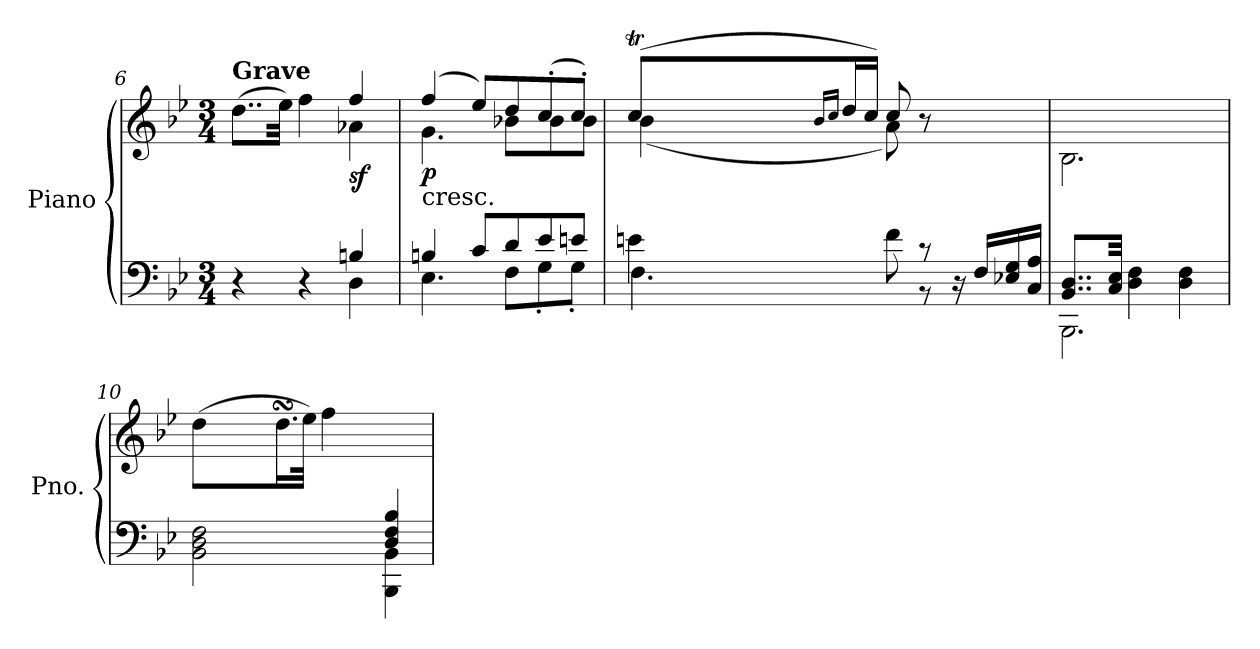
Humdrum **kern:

**kern	**kern	**dynam
*part1	*part1	*part1
*staff2	*staff1	*staff1/2
*I"Piano	*	*
*I'Pno.	*	*
*clefF4	*clefG2	*
*k[b-e-]	*k[b-e-]	*
*B-:	*B-:	*
*M3/4	*M3/4	*
=6	=6	=6
*^	*^	*
!	!	!LO:TX:a:B:t=Grave	!	!
4r	2ryy	(<8..dd\L	2ryy	.
.	.	32ee-\Jkk)	.	.
4r	.	4ff\	.	.
!	!	!	!	!LO:DY:b
4Bn/	4D\	4ff/	4a-X\	sf
=7	=7	=7	=7	=7
!	!	!LO:TX:b:t=cresc.	!	!
!	!	!	!	!LO:DY:b
4Bn/	4.E-\	(>4ff/	4.g\	p
8c/L	.	8ee-/L)	.	.
8d/	8F\L	8dd/	8b-X\L	.
8e-/	8G'\	(>8cc'/	8b-\	.
8en/J	8G'\J	8cc'/J)	8b-\J	.
!!LO:LB:g=z
=8	=8	=8	=8	=8
*	*	*	*^	*
4en\	4.F\	(>8ccT/L	(<4b-\	64ddLLLLyy	.
.	.	.	.	64ccyy	.
.	.	.	.	64ddyy	.
.	.	.	.	64ccyy	.
.	.	.	.	64ddyy	.
.	.	.	.	64ccyy	.
.	.	.	.	64bnyy	.
.	.	.	.	64ccJJJJyy	.
.	.	16qb/LL	.	.	.
.	.	16qcc/JJ	.	.	.
.	.	16dd/L	.	2ryy	.
.	.	16cc/JJ)	.	.	.
8f\	.	8cc/	8a\)	.	.
8rc	8r	8r	4.ryy	.	.
4ryy	16r	4ryy	.	.	.
.	16F/LL	.	.	.	.
.	16E-X/ 16G/	.	.	8ryy	.
.	16C/ 16A/JJ	.	.	.	.
*	*	*v	*v	*v	*
=9	=9	=9	=9
8..BB-/ 8..D/L	2.BBB-\	2.B-\	.
32C/ 32E-/Jkk	.	.	.
4D\ 4F\	.	.	.
4D\ 4F\	.	.	.
=10	=10	=10	=10
*	*	*^	*
2ryy	2BB-\ 2D\ 2F\	(<8dd\L	16.ryy	.
*	*	*	*Xtuplet	*
.	.	.	96ee-LLLLyy	.
.	.	.	96ddyy	.
.	.	.	96ccJJJJyy	.
.	.	16.ddsSsS\L	4ryy	.
.	.	32ee-\JJk)	.	.
.	.	4ff\	.	.
.	.	.	4.ryy	.
4D/ 4F/ 4B-/	4BBB-\ 4BB-\	4ryy	.	.
*v	*v	*	*	*
*	*v	*v	*
=	=	=
*-	*-	*-
